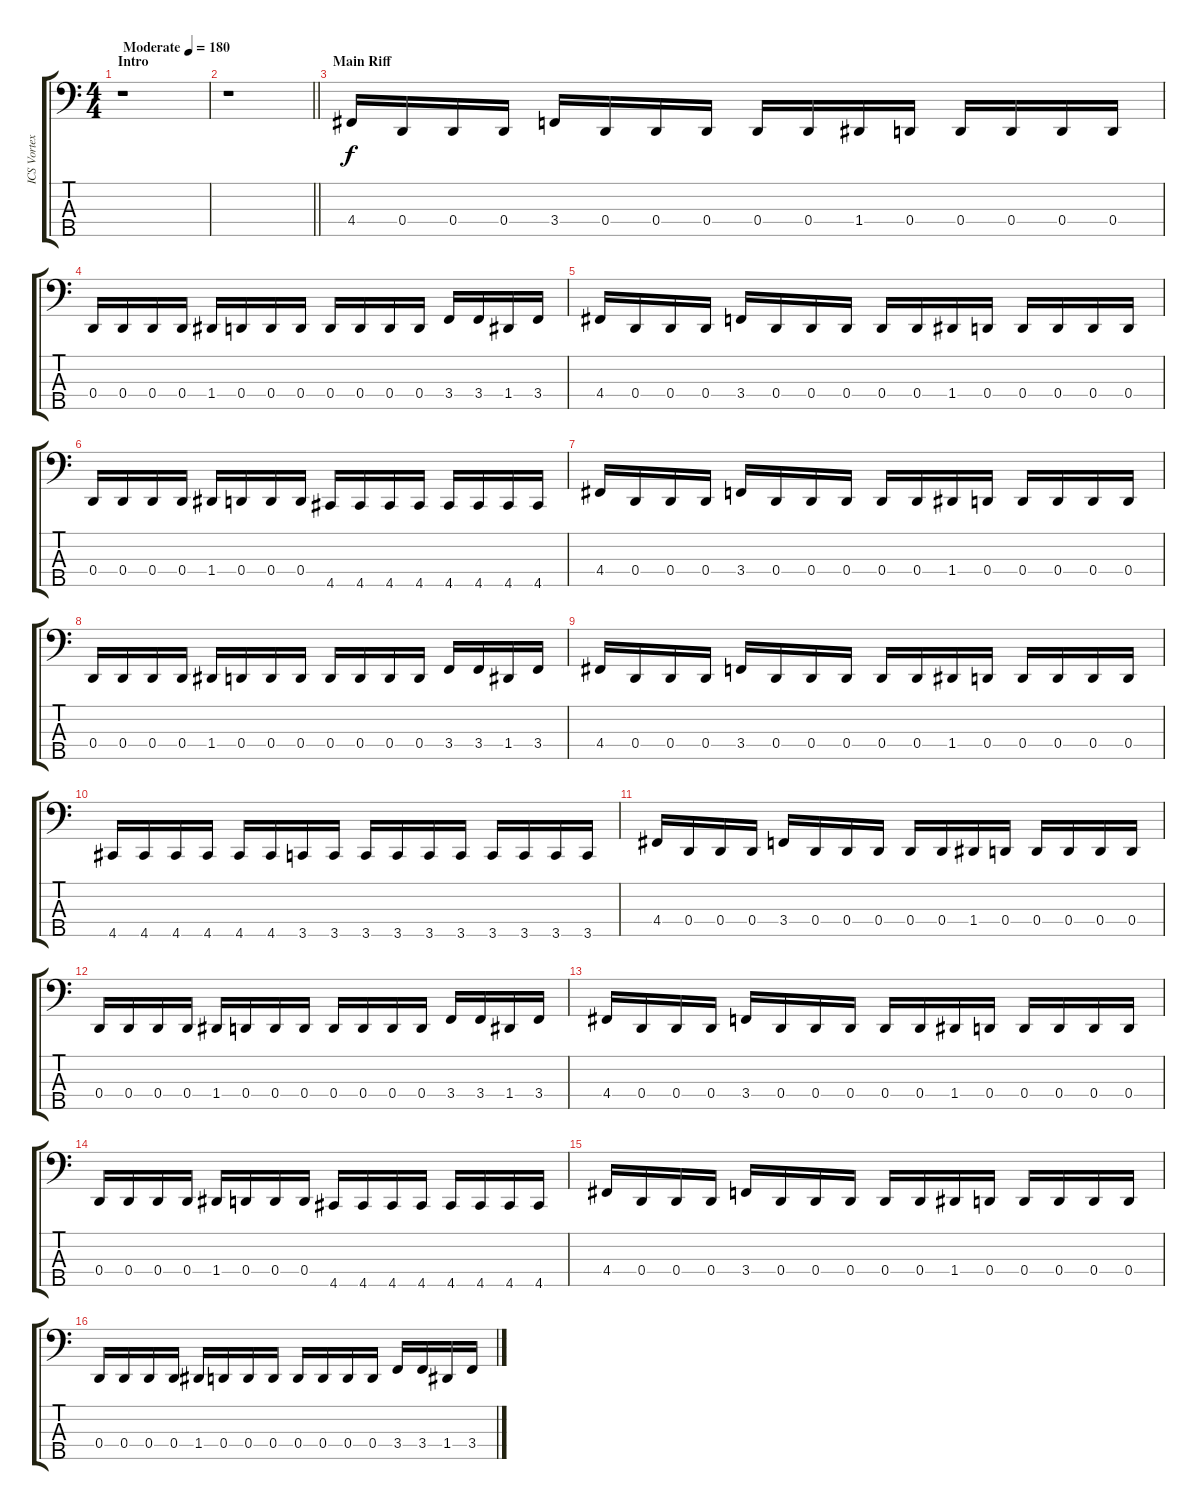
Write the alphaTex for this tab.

\track ("ICS Vortex" "ICS Vortex") {instrument electricbassfinger}
\staff {score tabs}
\tuning (F2 C2 G1 D1 A0) {hide}
\ts (4 4)
\section ("" "Intro")
\tempo (180 "Moderate")
\clef f4
\ks c
r.1{dy f instrument electricbassfinger} |
\barLineRight lightlight
r.1 |
\section ("" "Main Riff")
4.4.16 0.4.16 0.4.16 0.4.16 3.4.16 0.4.16 0.4.16 0.4.16 0.4.16 0.4.16 1.4.16 0.4.16 0.4.16 0.4.16 0.4.16 0.4.16 |
0.4.16 0.4.16 0.4.16 0.4.16 1.4.16 0.4.16 0.4.16 0.4.16 0.4.16 0.4.16 0.4.16 0.4.16 3.4.16 3.4.16 1.4.16 3.4.16 |
4.4.16 0.4.16 0.4.16 0.4.16 3.4.16 0.4.16 0.4.16 0.4.16 0.4.16 0.4.16 1.4.16 0.4.16 0.4.16 0.4.16 0.4.16 0.4.16 |
0.4.16 0.4.16 0.4.16 0.4.16 1.4.16 0.4.16 0.4.16 0.4.16 4.5.16 4.5.16 4.5.16 4.5.16 4.5.16 4.5.16 4.5.16 4.5.16 |
4.4.16 0.4.16 0.4.16 0.4.16 3.4.16 0.4.16 0.4.16 0.4.16 0.4.16 0.4.16 1.4.16 0.4.16 0.4.16 0.4.16 0.4.16 0.4.16 |
0.4.16 0.4.16 0.4.16 0.4.16 1.4.16 0.4.16 0.4.16 0.4.16 0.4.16 0.4.16 0.4.16 0.4.16 3.4.16 3.4.16 1.4.16 3.4.16 |
4.4.16 0.4.16 0.4.16 0.4.16 3.4.16 0.4.16 0.4.16 0.4.16 0.4.16 0.4.16 1.4.16 0.4.16 0.4.16 0.4.16 0.4.16 0.4.16 |
4.5.16 4.5.16 4.5.16 4.5.16 4.5.16 4.5.16 3.5.16 3.5.16 3.5.16 3.5.16 3.5.16 3.5.16 3.5.16 3.5.16 3.5.16 3.5.16 |
4.4.16 0.4.16 0.4.16 0.4.16 3.4.16 0.4.16 0.4.16 0.4.16 0.4.16 0.4.16 1.4.16 0.4.16 0.4.16 0.4.16 0.4.16 0.4.16 |
0.4.16 0.4.16 0.4.16 0.4.16 1.4.16 0.4.16 0.4.16 0.4.16 0.4.16 0.4.16 0.4.16 0.4.16 3.4.16 3.4.16 1.4.16 3.4.16 |
4.4.16 0.4.16 0.4.16 0.4.16 3.4.16 0.4.16 0.4.16 0.4.16 0.4.16 0.4.16 1.4.16 0.4.16 0.4.16 0.4.16 0.4.16 0.4.16 |
0.4.16 0.4.16 0.4.16 0.4.16 1.4.16 0.4.16 0.4.16 0.4.16 4.5.16 4.5.16 4.5.16 4.5.16 4.5.16 4.5.16 4.5.16 4.5.16 |
4.4.16 0.4.16 0.4.16 0.4.16 3.4.16 0.4.16 0.4.16 0.4.16 0.4.16 0.4.16 1.4.16 0.4.16 0.4.16 0.4.16 0.4.16 0.4.16 |
0.4.16 0.4.16 0.4.16 0.4.16 1.4.16 0.4.16 0.4.16 0.4.16 0.4.16 0.4.16 0.4.16 0.4.16 3.4.16 3.4.16 1.4.16 3.4.16
